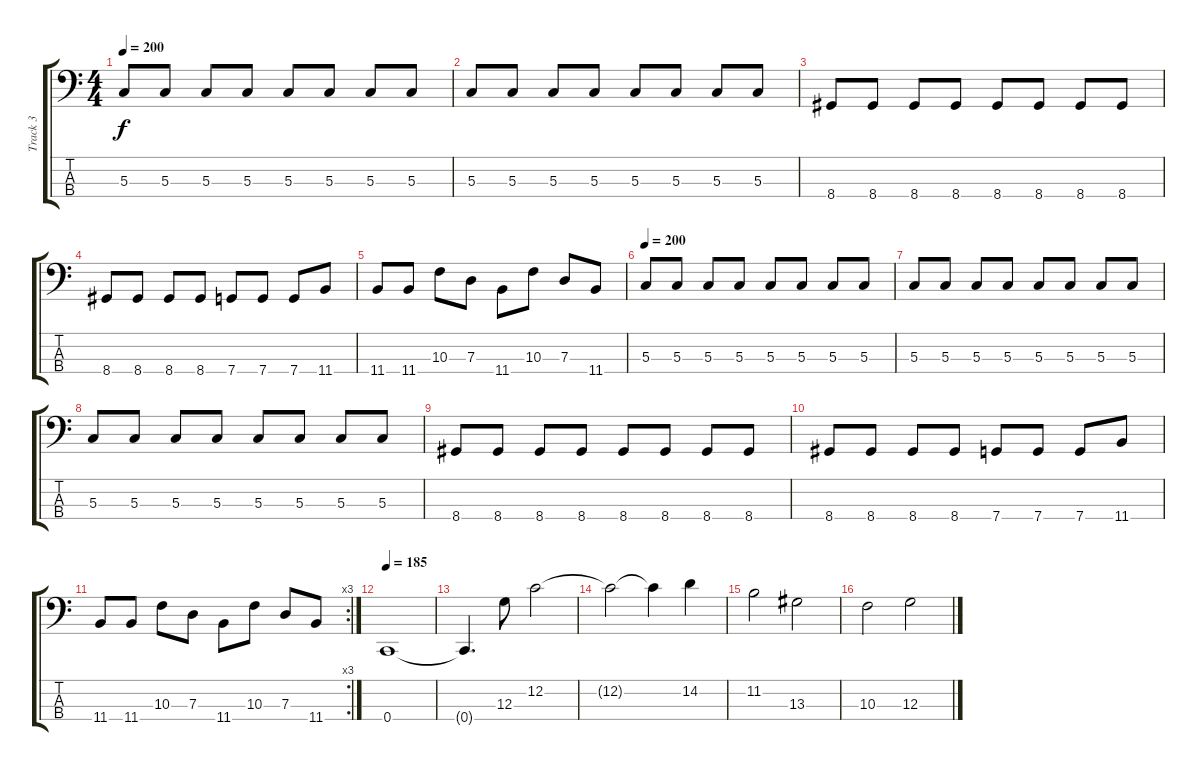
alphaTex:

\track ("Track 3" "Track 3") {instrument electricbassfinger}
\staff {score tabs}
\tuning (F2 C2 G1 C1) {hide}
\ts (4 4)
\tempo 200
\clef f4
\ks c
5.3.8{dy f} 5.3.8 5.3.8 5.3.8 5.3.8 5.3.8 5.3.8 5.3.8 |
5.3.8 5.3.8 5.3.8 5.3.8 5.3.8 5.3.8 5.3.8 5.3.8 |
8.4.8 8.4.8 8.4.8 8.4.8 8.4.8 8.4.8 8.4.8 8.4.8 |
8.4.8 8.4.8 8.4.8 8.4.8 7.4.8 7.4.8 7.4.8 11.4.8 |
11.4.8 11.4.8 10.3.8 7.3.8 11.4.8 10.3.8 7.3.8 11.4.8 |
\tempo 200
5.3.8 5.3.8 5.3.8 5.3.8 5.3.8 5.3.8 5.3.8 5.3.8 |
5.3.8 5.3.8 5.3.8 5.3.8 5.3.8 5.3.8 5.3.8 5.3.8 |
5.3.8 5.3.8 5.3.8 5.3.8 5.3.8 5.3.8 5.3.8 5.3.8 |
8.4.8 8.4.8 8.4.8 8.4.8 8.4.8 8.4.8 8.4.8 8.4.8 |
8.4.8 8.4.8 8.4.8 8.4.8 7.4.8 7.4.8 7.4.8 11.4.8 |
\rc 3
11.4.8 11.4.8 10.3.8 7.3.8 11.4.8 10.3.8 7.3.8 11.4.8 |
\tempo 185
0.4.1 |
0.4{t}.4{d} 12.3.8 12.2.2 |
12.2{t}.2 12.2{t}.4 14.2.4 |
11.2.2 13.3.2 |
10.3.2 12.3.2
